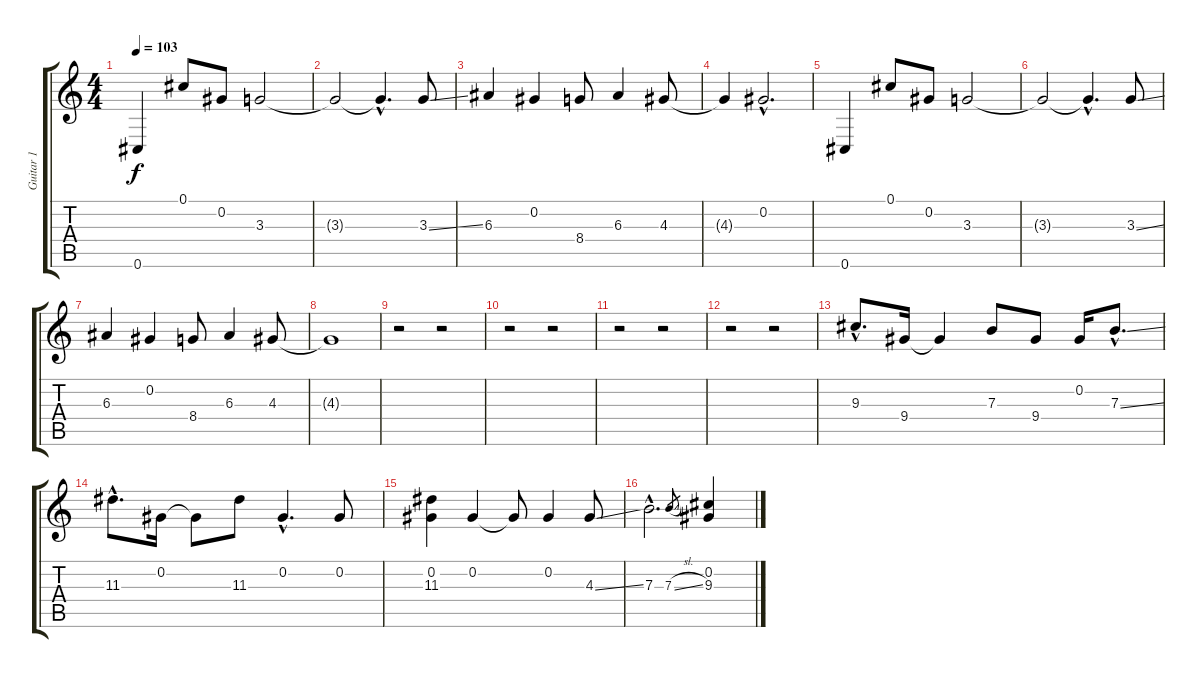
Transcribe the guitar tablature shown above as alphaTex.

\track ("Guitar 1" "Guitar 1") {instrument electricguitarclean}
\staff {score tabs}
\tuning (Db4 Ab3 E3 B2 Gb2 Db2) {hide}
\ts (4 4)
\tempo 103
\clef g2
\ks c
0.6.4{dy f instrument electricguitarclean} 0.1.8 0.2.8 3.3.2 |
3.3{t}.2 3.3{hac t}.4{d} 3.3{ss}.8 |
6.3.4 0.2.4 8.4.8 6.3.4 4.3.8 |
4.3{t}.4 0.2{hac}.2{d} |
0.6.4 0.1.8 0.2.8 3.3.2 |
3.3{t}.2 3.3{hac t}.4{d} 3.3{ss}.8 |
6.3.4 0.2.4 8.4.8 6.3.4 4.3.8 |
4.3{t}.1 |
r.2 r.2 |
r.2 r.2 |
r.2 r.2 |
r.2 r.2 |
9.3{hac}.8{d} 9.4.16 9.4{t}.4 7.3.8 9.4.8 0.2.16 7.3{ss hac}.8{d} |
11.3{hac}.8{d} 0.2.16 0.2{t}.8 11.3.8 0.2{hac}.4{d} 0.2.8 |
(0.2 11.3).4 0.2.4 0.2{t}.8 0.2.4 4.3{ss}.8 |
7.3{hac}.2{d} 7.3{sl}.8{gr} (0.2 9.3).4
